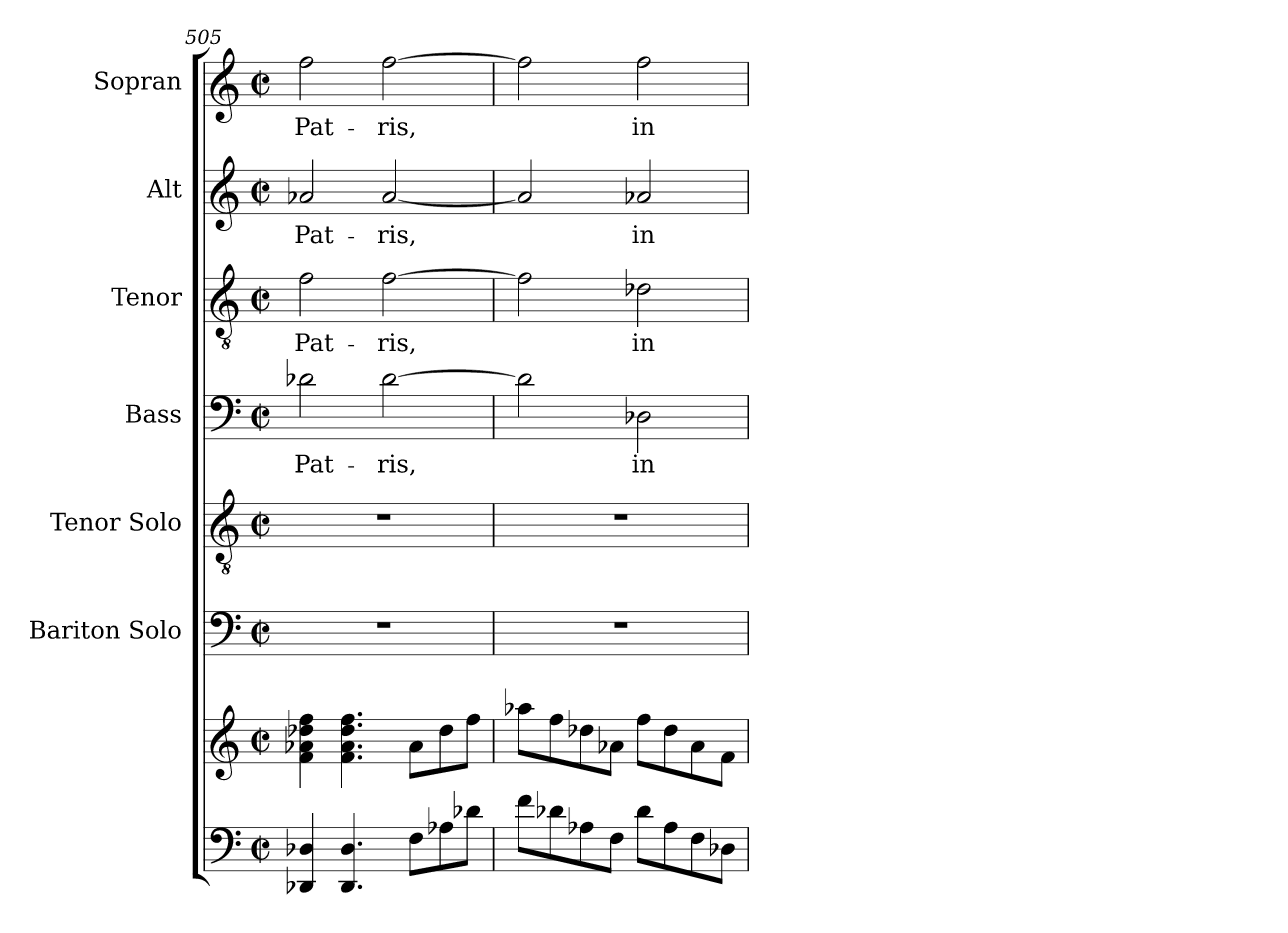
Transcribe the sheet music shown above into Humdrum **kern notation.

**kern	**kern	**kern	**kern	**kern	**text	**kern	**text	**kern	**text	**kern	**text
*part7	*part7	*part6	*part5	*part4	*part4	*part3	*part3	*part2	*part2	*part1	*part1
*staff8	*staff7	*staff6	*staff5	*staff4	*staff4	*staff3	*staff3	*staff2	*staff2	*staff1	*staff1
*	*	*I"Bariton Solo	*I"Tenor Solo	*I"Bass	*	*I"Tenor	*	*I"Alt	*	*I"Sopran	*
*	*	*	*	*I'B.	*	*I'T.	*	*I'A.	*	*I'S.	*
*clefF4	*clefG2	*clefF4	*clefGv2	*clefF4	*	*clefGv2	*	*clefG2	*	*clefG2	*
*k[]	*k[]	*k[]	*k[]	*k[]	*	*k[]	*	*k[]	*	*k[]	*
*C:	*C:	*C:	*C:	*C:	*	*C:	*	*C:	*	*C:	*
*M2/2	*M2/2	*M2/2	*M2/2	*M2/2	*	*M2/2	*	*M2/2	*	*M2/2	*
*met(c|)	*met(c|)	*met(c|)	*met(c|)	*met(c|)	*	*met(c|)	*	*met(c|)	*	*met(c|)	*
=505	=505	=505	=505	=505	=505	=505	=505	=505	=505	=505	=505
!	!	!	!	!	!LO:LY:b	!	!LO:LY:b	!	!LO:LY:b	!	!LO:LY:b
4DD-X/ 4D-X/	4f\ 4a-X\ 4dd-X\ 4ff\	1r	1r	2d-X\	Pat-	2f\	Pat-	2a-X/	Pat-	2ff\	Pat-
4.DD-/ 4.D-/	4.f\ 4.a-\ 4.dd-\ 4.ff\	.	.	.	.	.	.	.	.	.	.
!	!	!	!	!	!LO:LY:b	!	!LO:LY:b	!	!LO:LY:b	!	!LO:LY:b
.	.	.	.	[2d-\	-ris,	[2f\	-ris,	[2a-/	-ris,	[2ff\	-ris,
8F\L	8a-\L	.	.	.	.	.	.	.	.	.	.
8A-X\	8dd-\	.	.	.	.	.	.	.	.	.	.
8d-X\J	8ff\J	.	.	.	.	.	.	.	.	.	.
=506	=506	=506	=506	=506	=506	=506	=506	=506	=506	=506	=506
8f\L	8aa-X\L	1r	1r	2d-\]	.	2f\]	.	2a-/]	.	2ff\]	.
8d-X\	8ff\	.	.	.	.	.	.	.	.	.	.
8A-X\	8dd-X\	.	.	.	.	.	.	.	.	.	.
8F\J	8a-X\J	.	.	.	.	.	.	.	.	.	.
!	!	!	!	!	!LO:LY:b	!	!LO:LY:b	!	!LO:LY:b	!	!LO:LY:b
8d-\L	8ff\L	.	.	2D-X\	in	2d-X\	in	2a-X/	in	2ff\	in
8A-\	8dd-\	.	.	.	.	.	.	.	.	.	.
8F\	8a-\	.	.	.	.	.	.	.	.	.	.
8D-X\J	8f\J	.	.	.	.	.	.	.	.	.	.
=	=	=	=	=	=	=	=	=	=	=	=
*-	*-	*-	*-	*-	*-	*-	*-	*-	*-	*-	*-
